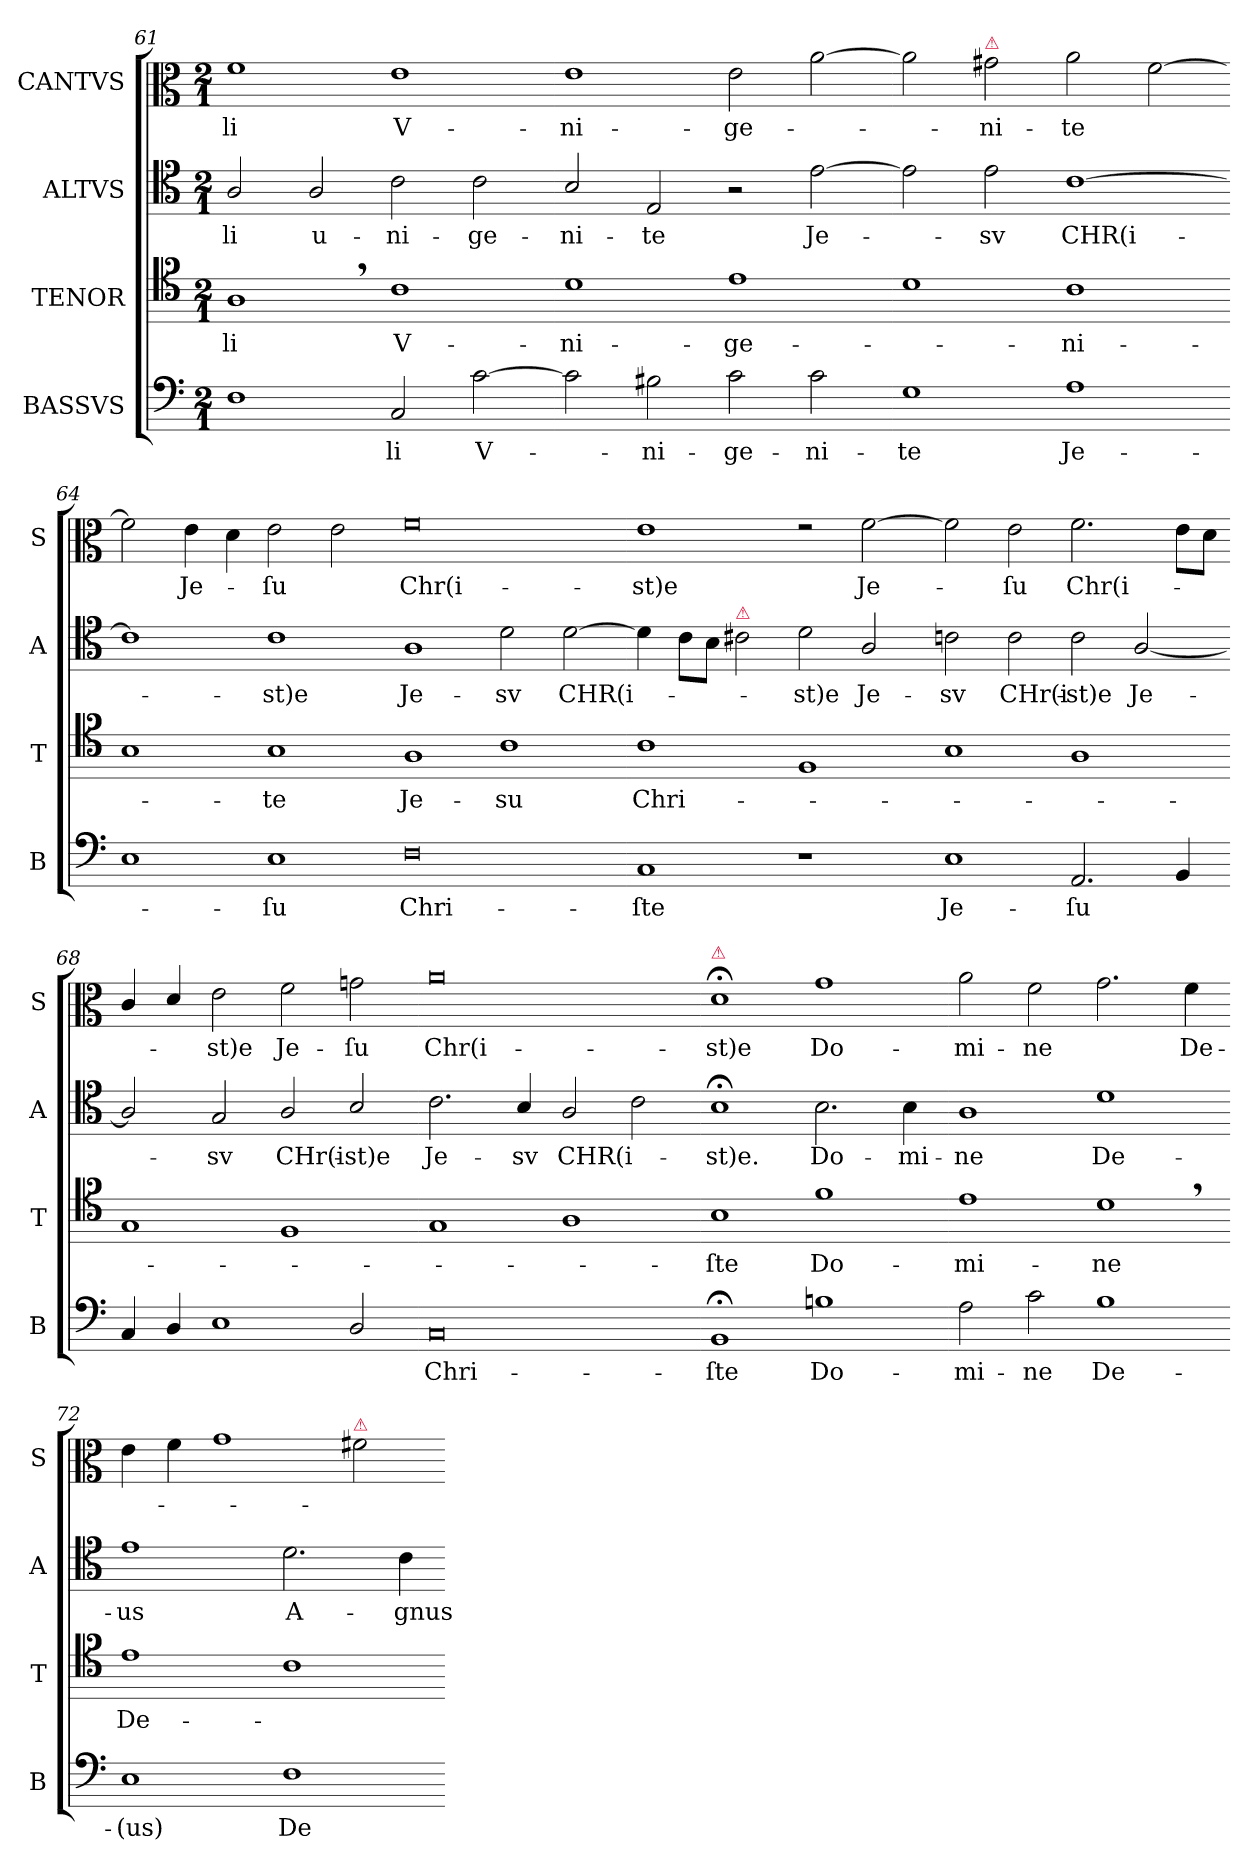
**kern	**text	**kern	**text	**kern	**text	**kern	**text
*part4	*part4	*part3	*part3	*part2	*part2	*part1	*part1
*staff4	*staff4	*staff3	*staff3	*staff2	*staff2	*staff1	*staff1
*I"BASSVS	*	*I"TENOR	*	*I"ALTVS	*	*I"CANTVS	*
*I'B	*	*I'T	*	*I'A	*	*I'S	*
*clefF5	*	*clefC5	*	*clefC4	*	*clefC3	*
*k[]	*	*k[]	*	*k[]	*	*k[]	*
*C:	*	*C:	*	*C:	*	*C:	*
*M2/1	*	*M2/1	*	*M2/1	*	*M2/1	*
=61	=61	=61	=61	=61	=61	=61	=61
1D	.	1F,<	-li	2A/	-li	1f	-li
.	.	.	.	2A/	u-	.	.
2AA/	-li	1A	V-	2c\	-ni-	1e	V-
[2A\	V-	.	.	2c\	-ge-	.	.
=62-	=62-	=62-	=62-	=62-	=62-	=62-	=62-
2A\]	.	1B	-ni-	2B/	-ni-	1e	-ni-
2G#X\	-ni-	.	.	2E/	-te	.	.
2A\	-ge-	1c	-ge-	2r	.	2e\	-ge-
2A\	-ni-	.	.	[2e\	Je-	[2a\	.
=63-	=63-	=63-	=63-	=63-	=63-	=63-	=63-
1E	-te	1B	.	2e\]	.	2a\]	.
!	!	!	!	!	!	!LO:TX:a:color=crimson:t=⚠	!
.	.	.	.	2e\	-sv	2g#X\	-ni-
1F	Je-	1A	-ni-	[1c	CHR(i-	2a\	-te
.	.	.	.	.	.	[2f\	.
=64-	=64-	=64-	=64-	=64-	=64-	=64-	=64-
1C	.	1G	.	1c]	.	2f\]	.
.	.	.	.	.	.	4e\	Je-
.	.	.	.	.	.	4d\	.
1C	-ſu	1G	-te	1c	-st)e	2e\	-ſu
.	.	.	.	.	.	2e\	.
=65-	=65-	=65-	=65-	=65-	=65-	=65-	=65-
0D	Chri-	1F	Je-	1A	Je-	0f	Chr(i-
.	.	1A	-su	2d\	-sv	.	.
.	.	.	.	[2d\	CHR(i-	.	.
=66-	=66-	=66-	=66-	=66-	=66-	=66-	=66-
1AA	-ſte	1A	Chri-	4d\]	.	1e	-st)e
.	.	.	.	8c\L	.	.	.
.	.	.	.	8B\J	.	.	.
!	!	!	!	!LO:TX:a:color=crimson:t=⚠	!	!	!
.	.	.	.	2c#X\	.	.	.
1r	.	1D	.	2d\	-st)e	2re	.
!	!	!	!	!	!	!	!LO:LY:i
.	.	.	.	2A/	Je-	[2f\	Je-
=67-	=67-	=67-	=67-	=67-	=67-	=67-	=67-
1C	Je-	1G	.	2cn\	-sv	2f\]	.
!	!	!	!	!	!	!	!LO:LY:i
.	.	.	.	2c\	CHr(i-	2e\	-ſu
!	!	!	!	!	!	!	!LO:LY:i
2.FF/	-ſu	1F	.	2c\	-st)e	2.f\	Chr(i-
!	!	!	!	!	!LO:LY:i	!	!
.	.	.	.	[2A/	Je-	.	.
4GG/	.	.	.	.	.	8e\L	.
.	.	.	.	.	.	8d\J	.
=68-	=68-	=68-	=68-	=68-	=68-	=68-	=68-
4AA/	.	1E	.	2A/]	.	4c/	.
4BB/	.	.	.	.	.	4d/	.
!	!	!	!	!	!LO:LY:i	!	!LO:LY:i
1C	.	.	.	2G/	-sv	2e\	-st)e
!	!	!	!	!	!LO:LY:i	!	!LO:LY:i
.	.	1D	.	2A/	CHr(i-	2f\	Je-
!	!	!	!	!	!LO:LY:i	!	!LO:LY:i
2BB/	.	.	.	2B/	-st)e	2gn\	-ſu
=69-	=69-	=69-	=69-	=69-	=69-	=69-	=69-
!	!	!	!	!	!	!	!LO:LY:i
0AA	Chri-	1E	.	2.c\	Je-	0a	Chr(i-
.	.	.	.	4B/	-sv	.	.
.	.	1F	.	2A/	CHR(i-	.	.
.	.	.	.	2c\	.	.	.
=70-	=70-	=70-	=70-	=70-	=70-	=70-	=70-
!	!	!	!	!	!	!LO:TX:a:color=crimson:t=⚠	!
!	!	!	!	!	!	!	!LO:LY:i
1GG;<	-ſte	1G	-ſte	1B;<	-st)e.	1d;<	-st)e
1Gn	Do-	1d	Do-	2.B\	Do-	1g	Do-
.	.	.	.	4B\	-mi-	.	.
=71-	=71-	=71-	=71-	=71-	=71-	=71-	=71-
2F\	-mi-	1c	-mi-	1A	-ne	2a\	-mi-
2A\	-ne	.	.	.	.	2f\	-ne
1G	De-	1B,<	-ne	1d	De-	2.g\	.
.	.	.	.	.	.	4f\	De-
=72-	=72-	=72-	=72-	=72-	=72-	=72-	=72-
1C	-(us)	1c	De-	1e	-us	4e\	.
.	.	.	.	.	.	4f\	.
.	.	.	.	.	.	1g	.
1D	De-	1A	.	2.d\	A-	.	.
!	!	!	!	!	!	!LO:TX:a:color=crimson:t=⚠	!
.	.	.	.	.	.	2f#X\	.
.	.	.	.	4c\	-gnus	.	.
=-	=-	=-	=-	=-	=-	=-	=-
*-	*-	*-	*-	*-	*-	*-	*-
